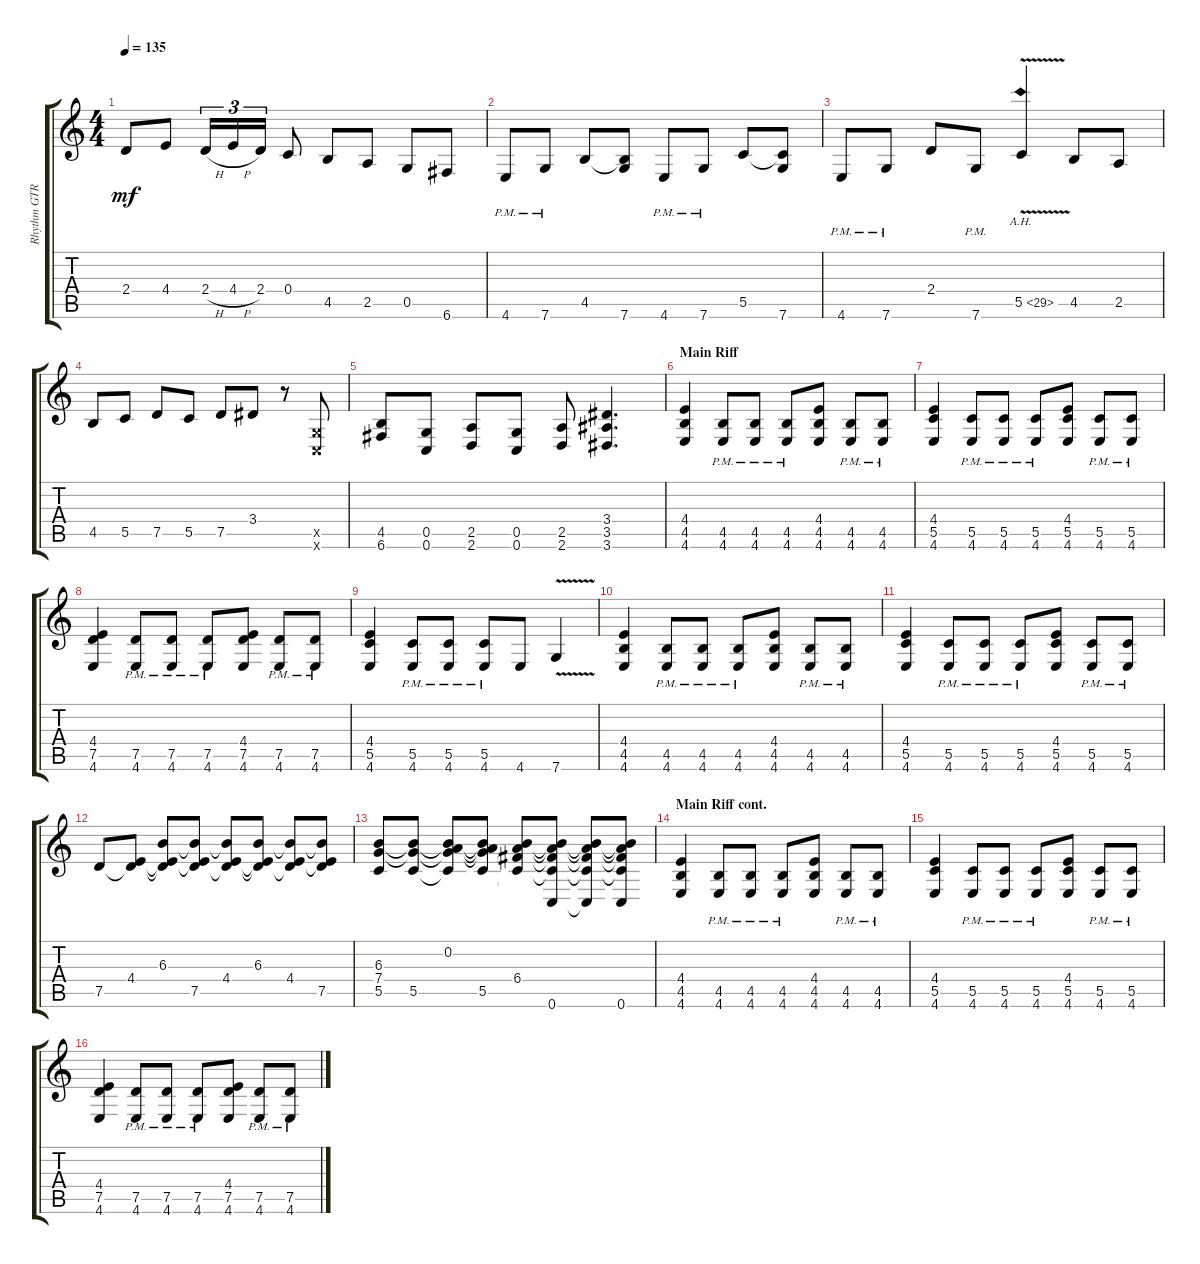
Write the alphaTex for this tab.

\track ("Rhythm GTR 1" "Rhythm GTR") {instrument distortionguitar}
\staff {score tabs}
\tuning (D4 A3 F3 C3 G2 C2) {hide}
\ts (4 4)
\tempo 135
\clef g2
\ks c
2.4.8{dy mf} 4.4.8 2.4{h}.16{tu (3 2)} 4.4{h}.16{tu (3 2)} 2.4.16{tu (3 2)} 0.4.8 4.5.8 2.5.8 0.5.8 6.6.8 |
4.6{pm}.8 7.6{pm}.8 4.5.8 (4.5{t} 7.6).8 4.6{pm}.8 7.6{pm}.8 5.5.8 (5.5{t} 7.6).8 |
4.6{pm}.8 7.6{pm}.8 2.4.8 7.6{pm}.8 5.5{ah 24 v}.4 4.5.8 2.5.8 |
4.5.8 5.5.8 7.5.8 5.5.8 7.5.8 3.4.8 r.8 (0.5{x} 0.6{x}).8 |
(4.5 6.6).8 (0.5 0.6).8 (2.5 2.6).8 (0.5 0.6).8 (2.5 2.6).8 (3.4 3.5 3.6).4{d} |
\section ("" "Main Riff")
(4.4 4.5 4.6).4 (4.5{pm} 4.6{pm}).8 (4.5{pm} 4.6{pm}).8 (4.5{pm} 4.6{pm}).8 (4.4 4.5 4.6).8 (4.5{pm} 4.6{pm}).8 (4.5{pm} 4.6{pm}).8 |
(4.4 5.5 4.6).4 (5.5{pm} 4.6{pm}).8 (5.5{pm} 4.6{pm}).8 (5.5{pm} 4.6{pm}).8 (4.4 5.5 4.6).8 (5.5{pm} 4.6{pm}).8 (5.5{pm} 4.6{pm}).8 |
(4.4 7.5 4.6).4 (7.5{pm} 4.6{pm}).8 (7.5{pm} 4.6{pm}).8 (7.5{pm} 4.6{pm}).8 (4.4 7.5 4.6).8 (7.5{pm} 4.6{pm}).8 (7.5{pm} 4.6{pm}).8 |
(4.4 5.5 4.6).4 (5.5{pm} 4.6{pm}).8 (5.5{pm} 4.6{pm}).8 (5.5{pm} 4.6{pm}).8 4.6.8 7.6{v}.4 |
(4.4 4.5 4.6).4 (4.5{pm} 4.6{pm}).8 (4.5{pm} 4.6{pm}).8 (4.5{pm} 4.6{pm}).8 (4.4 4.5 4.6).8 (4.5{pm} 4.6{pm}).8 (4.5{pm} 4.6{pm}).8 |
(4.4 5.5 4.6).4 (5.5{pm} 4.6{pm}).8 (5.5{pm} 4.6{pm}).8 (5.5{pm} 4.6{pm}).8 (4.4 5.5 4.6).8 (5.5{pm} 4.6{pm}).8 (5.5{pm} 4.6{pm}).8 |
7.5.8 (4.4 7.5{t}).8 (6.3 4.4{t} 7.5{t}).8 (6.3{t} 4.4{t} 7.5).8 (6.3{t} 4.4 7.5{t}).8 (6.3 4.4{t} 7.5{t}).8 (6.3{t} 4.4 7.5{t}).8 (6.3{t} 4.4{t} 7.5).8 |
(6.3 7.4 5.5).8 (6.3{t} 7.4{t} 5.5).8 (0.2 6.3{t} 7.4{t} 5.5{t}).8 (0.2{t} 6.3{t} 7.4{t} 5.5).8 (0.2{t} 6.3{t} 6.4 5.5{t}).8 (0.2{t} 6.3{t} 6.4{t} 5.5{t} 0.6).8 (0.2{t} 6.3{t} 6.4{t} 5.5{t} 0.6{t}).8 (0.2{t} 6.3{t} 6.4{t} 5.5{t} 0.6).8 |
\section ("" "Main Riff cont.")
(4.4 4.5 4.6).4 (4.5{pm} 4.6{pm}).8 (4.5{pm} 4.6{pm}).8 (4.5{pm} 4.6{pm}).8 (4.4 4.5 4.6).8 (4.5{pm} 4.6{pm}).8 (4.5{pm} 4.6{pm}).8 |
(4.4 5.5 4.6).4 (5.5{pm} 4.6{pm}).8 (5.5{pm} 4.6{pm}).8 (5.5{pm} 4.6{pm}).8 (4.4 5.5 4.6).8 (5.5{pm} 4.6{pm}).8 (5.5{pm} 4.6{pm}).8 |
(4.4 7.5 4.6).4 (7.5{pm} 4.6{pm}).8 (7.5{pm} 4.6{pm}).8 (7.5{pm} 4.6{pm}).8 (4.4 7.5 4.6).8 (7.5{pm} 4.6{pm}).8 (7.5{pm} 4.6{pm}).8
